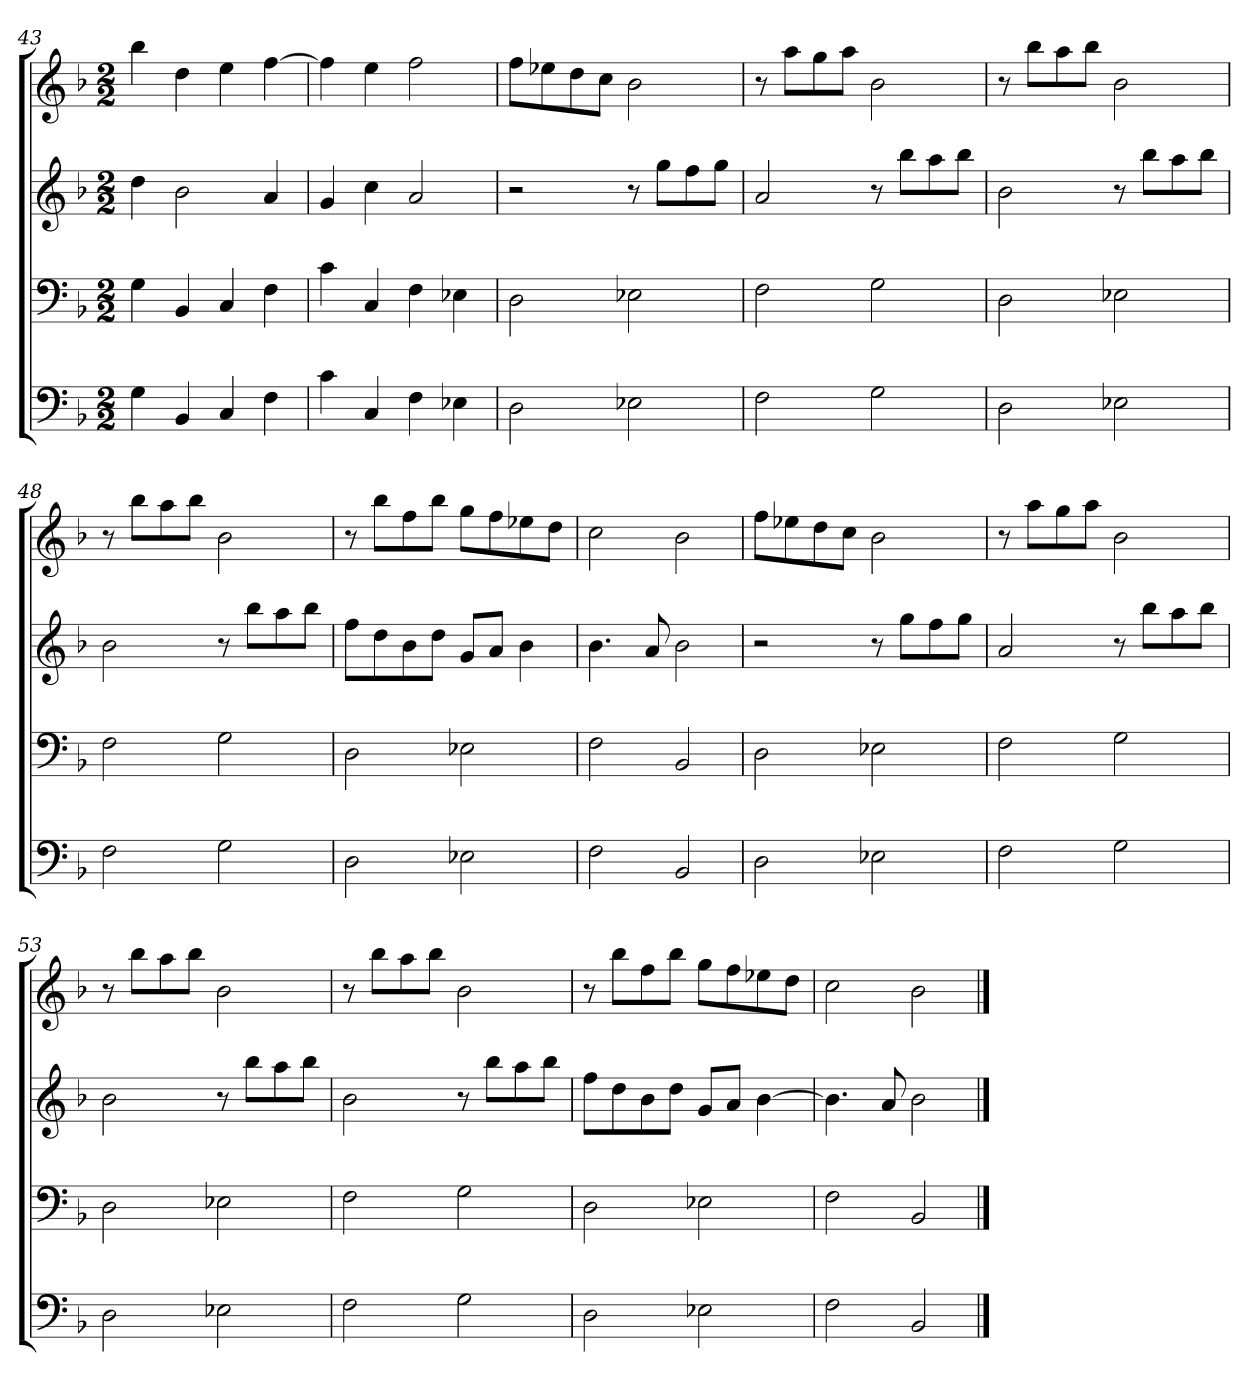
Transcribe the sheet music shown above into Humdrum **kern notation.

**kern	**kern	**kern	**kern
*part4	*part3	*part2	*part1
*staff4	*staff3	*staff2	*staff1
*k[b-]	*k[b-]	*k[b-]	*k[b-]
*d:	*d:	*d:	*d:
*M2/2	*M2/2	*M2/2	*M2/2
=43	=43	=43	=43
4G	4G	4dd	4bb-
4BB-	4BB-	2b-	4dd
4C	4C	.	4ee
4F	4F	4a	[4ff
=44	=44	=44	=44
4c	4c	4g	4ff]
4C	4C	4cc	4ee
4F	4F	2a	2ff
4E-X	4E-X	.	.
=45	=45	=45	=45
2D	2D	2r	8ffL
.	.	.	8ee-X
.	.	.	8dd
.	.	.	8ccJ
2E-X	2E-X	8r	2b-
.	.	8ggL	.
.	.	8ff	.
.	.	8ggJ	.
=46	=46	=46	=46
2F	2F	2a	8r
.	.	.	8aaL
.	.	.	8gg
.	.	.	8aaJ
2G	2G	8r	2b-
.	.	8bb-L	.
.	.	8aa	.
.	.	8bb-J	.
=47	=47	=47	=47
2D	2D	2b-	8r
.	.	.	8bb-L
.	.	.	8aa
.	.	.	8bb-J
2E-X	2E-X	8r	2b-
.	.	8bb-L	.
.	.	8aa	.
.	.	8bb-J	.
=48	=48	=48	=48
2F	2F	2b-	8r
.	.	.	8bb-L
.	.	.	8aa
.	.	.	8bb-J
2G	2G	8r	2b-
.	.	8bb-L	.
.	.	8aa	.
.	.	8bb-J	.
=49	=49	=49	=49
2D	2D	8ffL	8r
.	.	8dd	8bb-L
.	.	8b-	8ff
.	.	8ddJ	8bb-J
2E-X	2E-X	8gL	8ggL
.	.	8aJ	8ff
.	.	4b-	8ee-X
.	.	.	8ddJ
=50	=50	=50	=50
2F	2F	4.b-	2cc
.	.	8a	.
2BB-	2BB-	2b-	2b-
=51	=51	=51	=51
2D	2D	2r	8ffL
.	.	.	8ee-X
.	.	.	8dd
.	.	.	8ccJ
2E-X	2E-X	8r	2b-
.	.	8ggL	.
.	.	8ff	.
.	.	8ggJ	.
=52	=52	=52	=52
2F	2F	2a	8r
.	.	.	8aaL
.	.	.	8gg
.	.	.	8aaJ
2G	2G	8r	2b-
.	.	8bb-L	.
.	.	8aa	.
.	.	8bb-J	.
=53	=53	=53	=53
2D	2D	2b-	8r
.	.	.	8bb-L
.	.	.	8aa
.	.	.	8bb-J
2E-X	2E-X	8r	2b-
.	.	8bb-L	.
.	.	8aa	.
.	.	8bb-J	.
=54	=54	=54	=54
2F	2F	2b-	8r
.	.	.	8bb-L
.	.	.	8aa
.	.	.	8bb-J
2G	2G	8r	2b-
.	.	8bb-L	.
.	.	8aa	.
.	.	8bb-J	.
=55	=55	=55	=55
2D	2D	8ffL	8r
.	.	8dd	8bb-L
.	.	8b-	8ff
.	.	8ddJ	8bb-J
2E-X	2E-X	8gL	8ggL
.	.	8aJ	8ff
.	.	[4b-	8ee-X
.	.	.	8ddJ
=56	=56	=56	=56
2F	2F	4.b-]	2cc
.	.	8a	.
2BB-	2BB-	2b-	2b-
==	==	==	==
*-	*-	*-	*-
